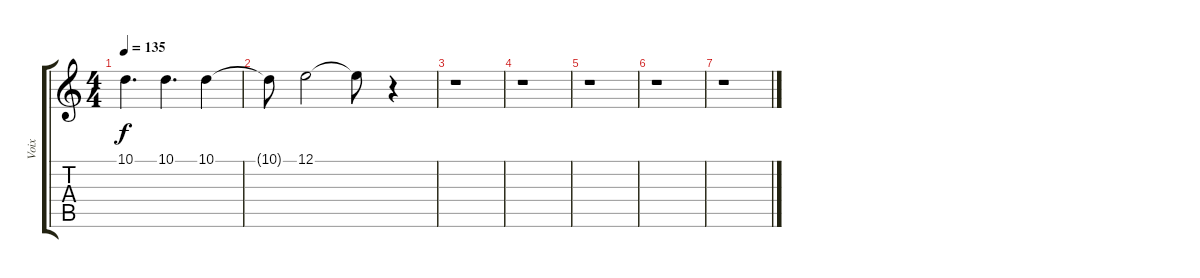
\track ("Voix" "Voix") {instrument fx8scifi}
\staff {score tabs}
\tuning (E4 B3 G3 D3 A2 E2) {hide}
\ts (4 4)
\tempo 135
\clef g2
\ks c
10.1.4{d dy f} 10.1.4{d} 10.1.4 |
10.1{t}.8 12.1.2 12.1{t}.8 r.4 |
r.1 |
r.1 |
r.1 |
r.1 |
r.1
